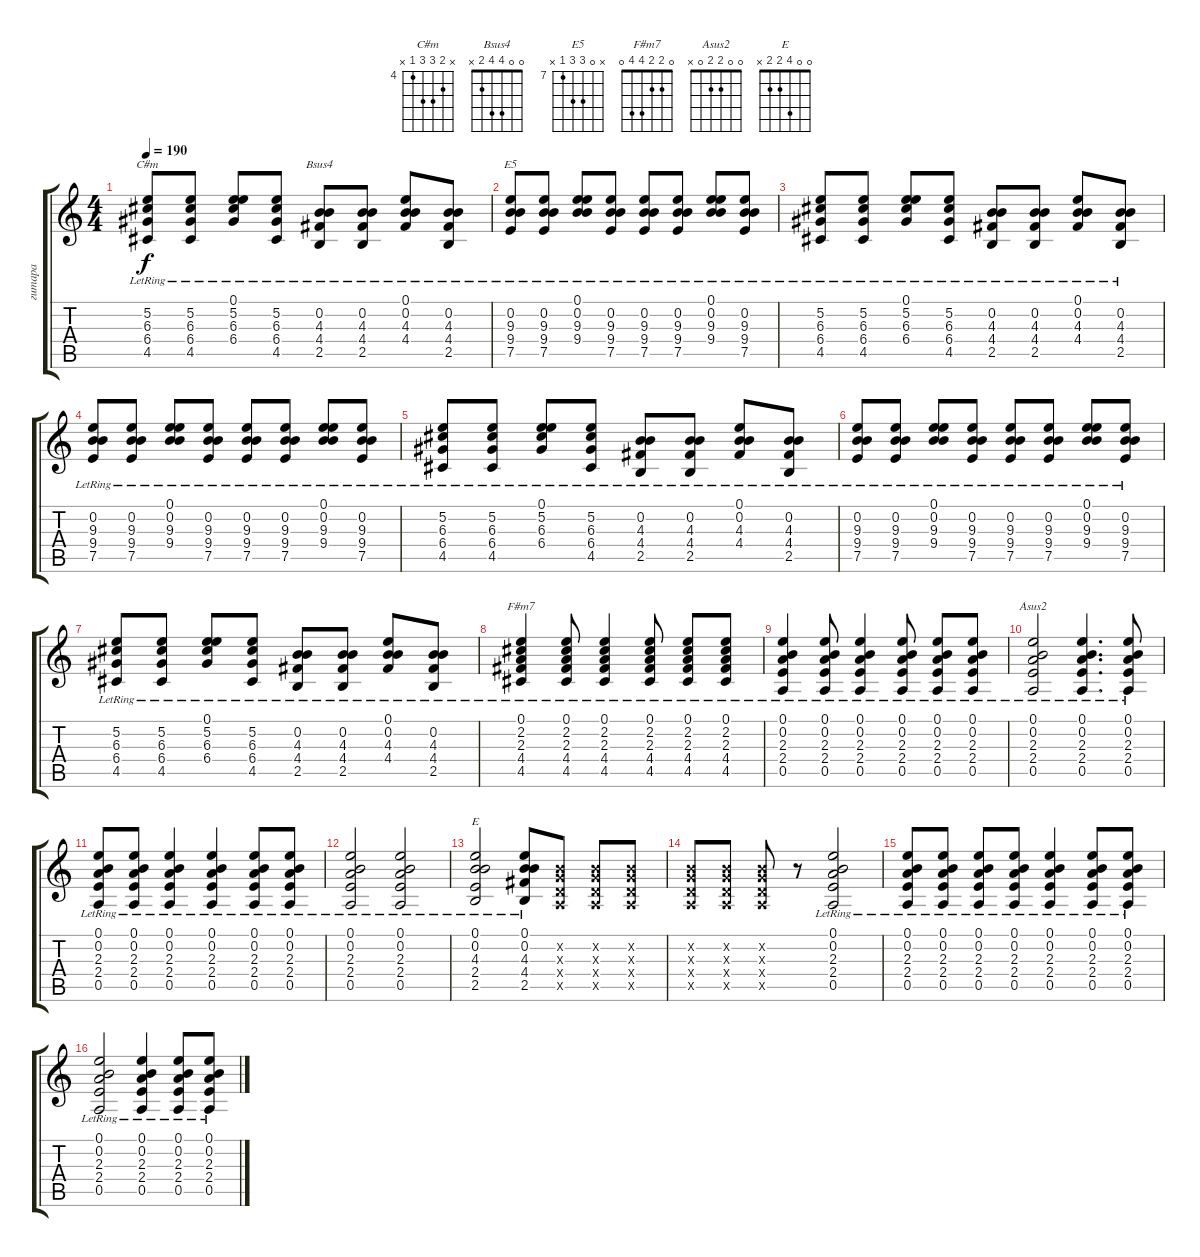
\track ("гитара" "гитара") {instrument acousticguitarnylon}
\staff {score tabs}
\tuning (E4 B3 G3 D3 A2 E2) {hide}
\chord ("C#m" x 5 6 6 4 x) {firstfret 4}
\chord ("Bsus4" 0 0 4 4 2 x)
\chord ("E5" x 0 9 9 7 x) {firstfret 7}
\chord ("F#m7" 0 2 2 4 4 0)
\chord ("Asus2" 0 0 2 2 0 x)
\chord ("E" 0 0 4 2 2 x)
\ts (4 4)
\tempo 190
\clef g2
\ks c
(5.2{lr} 6.3{lr} 6.4{lr} 4.5{lr}).8{ch "C#m" dy f} (5.2{lr} 6.3{lr} 6.4{lr} 4.5{lr}).8 (0.1{lr} 5.2{lr} 6.3{lr} 6.4{lr}).8 (5.2{lr} 6.3{lr} 6.4{lr} 4.5{lr}).8 (0.2{lr} 4.3{lr} 4.4{lr} 2.5{lr}).8{ch "Bsus4"} (0.2{lr} 4.3{lr} 4.4{lr} 2.5{lr}).8 (0.1{lr} 0.2{lr} 4.3{lr} 4.4{lr}).8 (0.2{lr} 4.3{lr} 4.4{lr} 2.5{lr}).8 |
(0.2{lr} 9.3{lr} 9.4{lr} 7.5{lr}).8{ch "E5"} (0.2{lr} 9.3{lr} 9.4{lr} 7.5{lr}).8 (0.1{lr} 0.2{lr} 9.3{lr} 9.4{lr}).8 (0.2{lr} 9.3{lr} 9.4{lr} 7.5{lr}).8 (0.2{lr} 9.3{lr} 9.4{lr} 7.5{lr}).8 (0.2{lr} 9.3{lr} 9.4{lr} 7.5{lr}).8 (0.1{lr} 0.2{lr} 9.3{lr} 9.4{lr}).8 (0.2{lr} 9.3{lr} 9.4{lr} 7.5{lr}).8 |
(5.2{lr} 6.3{lr} 6.4{lr} 4.5{lr}).8 (5.2{lr} 6.3{lr} 6.4{lr} 4.5{lr}).8 (0.1{lr} 5.2{lr} 6.3{lr} 6.4{lr}).8 (5.2{lr} 6.3{lr} 6.4{lr} 4.5{lr}).8 (0.2{lr} 4.3{lr} 4.4{lr} 2.5{lr}).8 (0.2{lr} 4.3{lr} 4.4{lr} 2.5{lr}).8 (0.1{lr} 0.2{lr} 4.3{lr} 4.4{lr}).8 (0.2{lr} 4.3{lr} 4.4{lr} 2.5{lr}).8 |
(0.2{lr} 9.3{lr} 9.4{lr} 7.5{lr}).8 (0.2{lr} 9.3{lr} 9.4{lr} 7.5{lr}).8 (0.1{lr} 0.2{lr} 9.3{lr} 9.4{lr}).8 (0.2{lr} 9.3{lr} 9.4{lr} 7.5{lr}).8 (0.2{lr} 9.3{lr} 9.4{lr} 7.5{lr}).8 (0.2{lr} 9.3{lr} 9.4{lr} 7.5{lr}).8 (0.1{lr} 0.2{lr} 9.3{lr} 9.4{lr}).8 (0.2{lr} 9.3{lr} 9.4{lr} 7.5{lr}).8 |
(5.2{lr} 6.3{lr} 6.4{lr} 4.5{lr}).8 (5.2{lr} 6.3{lr} 6.4{lr} 4.5{lr}).8 (0.1{lr} 5.2{lr} 6.3{lr} 6.4{lr}).8 (5.2{lr} 6.3{lr} 6.4{lr} 4.5{lr}).8 (0.2{lr} 4.3{lr} 4.4{lr} 2.5{lr}).8 (0.2{lr} 4.3{lr} 4.4{lr} 2.5{lr}).8 (0.1{lr} 0.2{lr} 4.3{lr} 4.4{lr}).8 (0.2{lr} 4.3{lr} 4.4{lr} 2.5{lr}).8 |
(0.2{lr} 9.3{lr} 9.4{lr} 7.5{lr}).8 (0.2{lr} 9.3{lr} 9.4{lr} 7.5{lr}).8 (0.1{lr} 0.2{lr} 9.3{lr} 9.4{lr}).8 (0.2{lr} 9.3{lr} 9.4{lr} 7.5{lr}).8 (0.2{lr} 9.3{lr} 9.4{lr} 7.5{lr}).8 (0.2{lr} 9.3{lr} 9.4{lr} 7.5{lr}).8 (0.1{lr} 0.2{lr} 9.3{lr} 9.4{lr}).8 (0.2{lr} 9.3{lr} 9.4{lr} 7.5{lr}).8 |
(5.2{lr} 6.3{lr} 6.4{lr} 4.5{lr}).8 (5.2{lr} 6.3{lr} 6.4{lr} 4.5{lr}).8 (0.1{lr} 5.2{lr} 6.3{lr} 6.4{lr}).8 (5.2{lr} 6.3{lr} 6.4{lr} 4.5{lr}).8 (0.2{lr} 4.3{lr} 4.4{lr} 2.5{lr}).8 (0.2{lr} 4.3{lr} 4.4{lr} 2.5{lr}).8 (0.1{lr} 0.2{lr} 4.3{lr} 4.4{lr}).8 (0.2{lr} 4.3{lr} 4.4{lr} 2.5{lr}).8 |
(0.1{lr} 2.2{lr} 2.3{lr} 4.4{lr} 4.5{lr}).4{ch "F#m7"} (0.1{lr} 2.2{lr} 2.3{lr} 4.4{lr} 4.5{lr}).8 (0.1{lr} 2.2{lr} 2.3{lr} 4.4{lr} 4.5{lr}).4 (0.1{lr} 2.2{lr} 2.3{lr} 4.4{lr} 4.5{lr}).8 (0.1{lr} 2.2{lr} 2.3{lr} 4.4{lr} 4.5{lr}).8 (0.1{lr} 2.2{lr} 2.3{lr} 4.4{lr} 4.5{lr}).8 |
(0.1{lr} 0.2{lr} 2.3{lr} 2.4{lr} 0.5{lr}).4 (0.1{lr} 0.2{lr} 2.3{lr} 2.4{lr} 0.5{lr}).8 (0.1{lr} 0.2{lr} 2.3{lr} 2.4{lr} 0.5{lr}).4 (0.1{lr} 0.2{lr} 2.3{lr} 2.4{lr} 0.5{lr}).8 (0.1{lr} 0.2{lr} 2.3{lr} 2.4{lr} 0.5{lr}).8 (0.1{lr} 0.2{lr} 2.3{lr} 2.4{lr} 0.5{lr}).8 |
(0.1{lr} 0.2{lr} 2.3{lr} 2.4{lr} 0.5{lr}).2{ch "Asus2"} (0.1{lr} 0.2{lr} 2.3{lr} 2.4{lr} 0.5{lr}).4{d} (0.1{lr} 0.2{lr} 2.3{lr} 2.4{lr} 0.5{lr}).8 |
(0.1{lr} 0.2{lr} 2.3{lr} 2.4{lr} 0.5{lr}).8 (0.1{lr} 0.2{lr} 2.3{lr} 2.4{lr} 0.5{lr}).8 (0.1{lr} 0.2{lr} 2.3{lr} 2.4{lr} 0.5{lr}).4 (0.1{lr} 0.2{lr} 2.3{lr} 2.4{lr} 0.5{lr}).4 (0.1{lr} 0.2{lr} 2.3{lr} 2.4{lr} 0.5{lr}).8 (0.1{lr} 0.2{lr} 2.3{lr} 2.4{lr} 0.5{lr}).8 |
(0.1{lr} 0.2{lr} 2.3{lr} 2.4{lr} 0.5{lr}).2 (0.1{lr} 0.2{lr} 2.3{lr} 2.4{lr} 0.5{lr}).2 |
(0.1{lr} 0.2{lr} 4.3{lr} 2.4{lr} 2.5{lr}).2{ch "E"} (0.1{lr} 0.2{lr} 4.3{lr} 4.4{lr} 2.5{lr}).8 (0.2{x} 0.3{x} 0.4{x} 0.5{x}).8 (0.2{x} 0.3{x} 0.4{x} 0.5{x}).8 (0.2{x} 0.3{x} 0.4{x} 0.5{x}).8 |
(0.2{x} 0.3{x} 0.4{x} 0.5{x}).8 (0.2{x} 0.3{x} 0.4{x} 0.5{x}).8 (0.2{x} 0.3{x} 0.4{x} 0.5{x}).8 r.8 (0.1{lr} 0.2{lr} 2.3{lr} 2.4{lr} 0.5{lr}).2 |
(0.1{lr} 0.2{lr} 2.3{lr} 2.4{lr} 0.5{lr}).8 (0.1{lr} 0.2{lr} 2.3{lr} 2.4{lr} 0.5{lr}).8 (0.1{lr} 0.2{lr} 2.3{lr} 2.4{lr} 0.5{lr}).8 (0.1{lr} 0.2{lr} 2.3{lr} 2.4{lr} 0.5{lr}).8 (0.1{lr} 0.2{lr} 2.3{lr} 2.4{lr} 0.5{lr}).4 (0.1{lr} 0.2{lr} 2.3{lr} 2.4{lr} 0.5{lr}).8 (0.1{lr} 0.2{lr} 2.3{lr} 2.4{lr} 0.5{lr}).8 |
(0.1{lr} 0.2{lr} 2.3{lr} 2.4{lr} 0.5{lr}).2 (0.1{lr} 0.2{lr} 2.3{lr} 2.4{lr} 0.5{lr}).4 (0.1{lr} 0.2{lr} 2.3{lr} 2.4{lr} 0.5{lr}).8 (0.1{lr} 0.2{lr} 2.3{lr} 2.4{lr} 0.5{lr}).8
